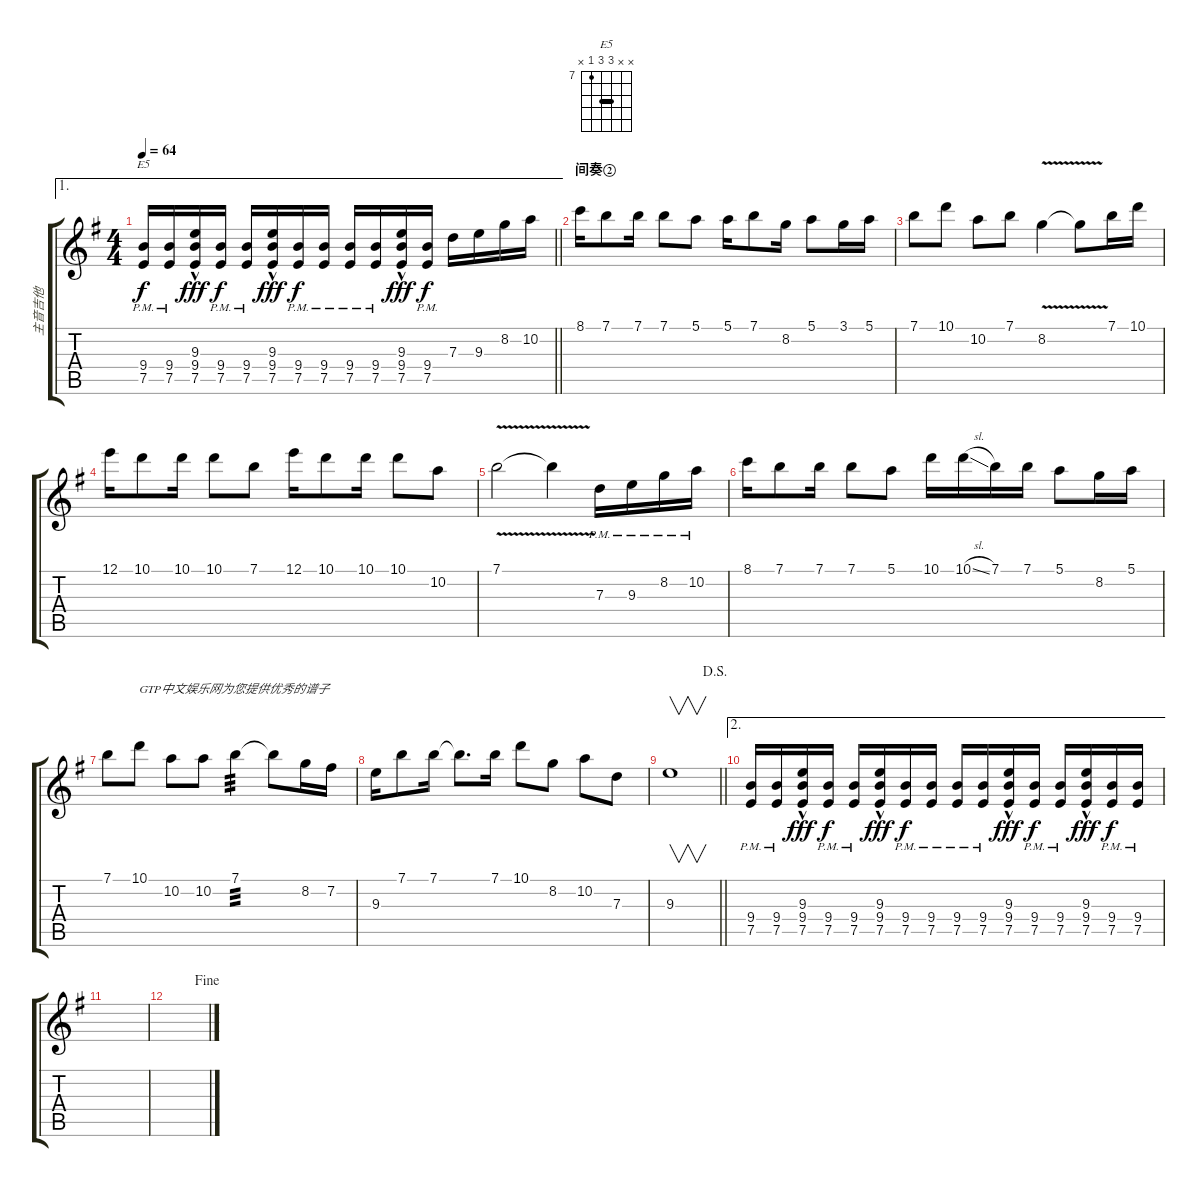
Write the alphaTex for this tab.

\track ("主音吉他" "主音吉他") {instrument distortionguitar}
\staff {score tabs}
\tuning (E4 B3 G3 D3 A2 E2) {hide}
\chord ("E5" x x 9 9 7 x) {firstfret 7 barre 9}
\ae 1
\ts (4 4)
\tempo 64
\clef g2
\barLineRight lightlight
\ks g
(9.4{pm} 7.5{pm}).16{ch "E5" dy f} (9.4{pm} 7.5{pm}).16 (9.3{hac} 9.4{hac} 7.5{hac}).16{dy fff} (9.4{pm} 7.5{pm}).16{dy f} (9.4{pm} 7.5{pm}).16 (9.3{hac} 9.4{hac} 7.5{hac}).16{dy fff} (9.4{pm} 7.5{pm}).16{dy f} (9.4{pm} 7.5{pm}).16 (9.4{pm} 7.5{pm}).16 (9.4{pm} 7.5{pm}).16 (9.3{hac} 9.4{hac} 7.5{hac}).16{dy fff} (9.4{pm} 7.5{pm}).16{dy f} 7.3.16 9.3.16 8.2.16 10.2.16 |
\section ("" "间奏②")
8.1.16 7.1.8 7.1.16 7.1.8 5.1.8 5.1.16 7.1.8 8.2.16 5.1.8 3.1.16 5.1.16 |
7.1.8 10.1.8 10.2.8 7.1.8 8.2{v}.4 8.2{t}.8 7.1.16 10.1.16 |
12.1.16 10.1.8 10.1.16 10.1.8 7.1.8 12.1.16 10.1.8 10.1.16 10.1.8 10.2.8 |
7.1{v}.2 7.1{t}.4 7.3{pm}.16 9.3{pm}.16 8.2{pm}.16 10.2{pm}.16 |
8.1.16 7.1.8 7.1.16 7.1.8 5.1.8 10.1.16 10.1{sl}.16 7.1.16 7.1.16 5.1.8 8.2.16 5.1.16 |
7.1.8 10.1.8{txt "GTP中文娱乐网为您提供优秀的谱子"} 10.2.8 10.2.8 7.1.4{tp 3} 7.1{t}.8 8.2.16 7.2.16 |
9.3.16 7.1.8 7.1.16 7.1{t}.8{d} 7.1.16 10.1.8 8.2.8 10.2.8 7.3.8 |
\jump dalsegno
\barLineRight lightlight
9.3.1{v} |
\ae 2
(9.4{pm} 7.5{pm}).16 (9.4{pm} 7.5{pm}).16 (9.3{hac} 9.4{hac} 7.5{hac}).16{dy fff} (9.4{pm} 7.5{pm}).16{dy f} (9.4{pm} 7.5{pm}).16 (9.3{hac} 9.4{hac} 7.5{hac}).16{dy fff} (9.4{pm} 7.5{pm}).16{dy f} (9.4{pm} 7.5{pm}).16 (9.4{pm} 7.5{pm}).16 (9.4{pm} 7.5{pm}).16 (9.3{hac} 9.4{hac} 7.5{hac}).16{dy fff} (9.4{pm} 7.5{pm}).16{dy f} (9.4{pm} 7.5{pm}).16 (9.3{hac} 9.4{hac} 7.5{hac}).16{dy fff} (9.4{pm} 7.5{pm}).16{dy f} (9.4{pm} 7.5{pm}).16 |
|
\jump fine
